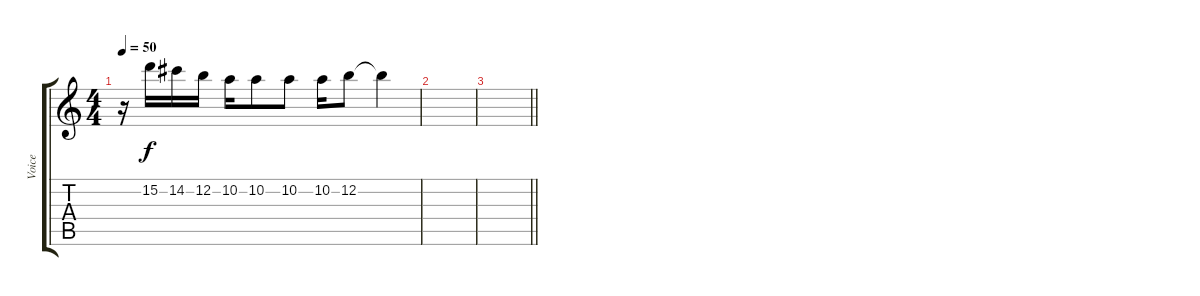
\track ("Voice" "Voice") {instrument acousticguitarsteel}
\staff {score tabs}
\tuning (E4 B3 G3 D3 A2 D2) {hide}
\ts (4 4)
\tempo 50
\clef g2
\ks c
r.16{dy f} 15.2.16 14.2.16 12.2.16 10.2.16 10.2.8 10.2.8 10.2.16 12.2.8 12.2{t}.4 |
|
\barLineRight lightlight
